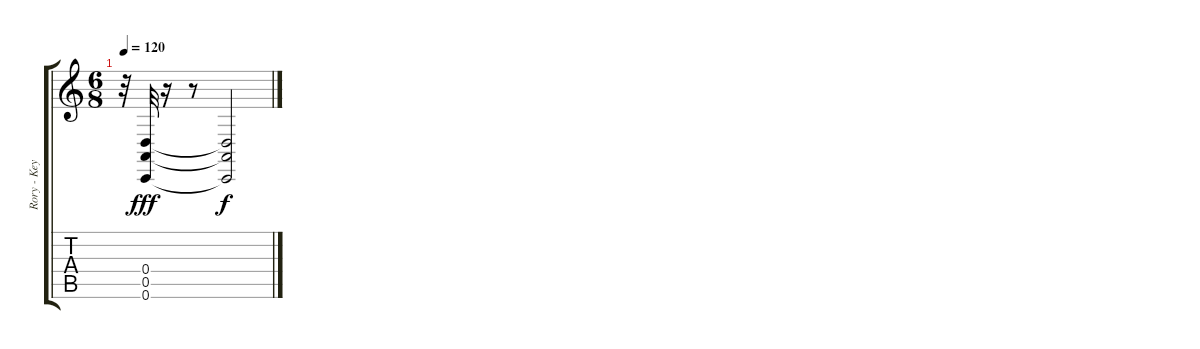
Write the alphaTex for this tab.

\track ("Rory - Keys" "Rory - Key") {instrument pad4choir}
\staff {score tabs}
\tuning (E4 B3 G3 D3 A2 C2) {hide}
\ts (6 8)
\tempo 120
\clef g2
\ks c
r.32{dy f instrument timpani} (0.4 0.5 0.6).32{dy fff} r.16 r.8 (0.4{t} 0.5{t} 0.6{t}).2{dy f}
